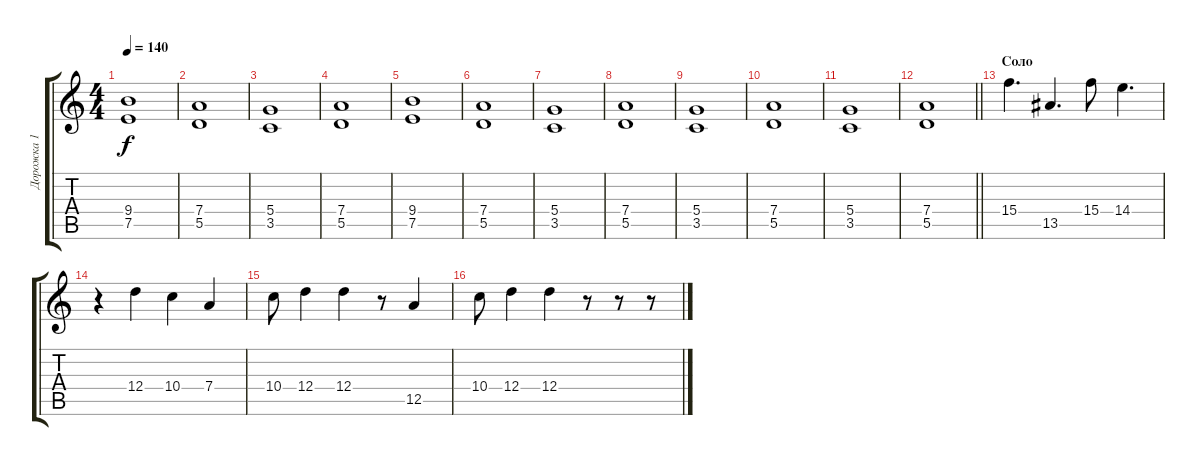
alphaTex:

\track ("Дорожка 1" "Дорожка 1") {instrument distortionguitar}
\staff {score tabs}
\tuning (E4 B3 G3 D3 A2 E2) {hide}
\ts (4 4)
\tempo 140
\clef g2
\ks c
(9.4 7.5).1{dy f} |
(7.4 5.5).1 |
(5.4 3.5).1 |
(7.4 5.5).1 |
(9.4 7.5).1 |
(7.4 5.5).1 |
(5.4 3.5).1 |
(7.4 5.5).1 |
(5.4 3.5).1 |
(7.4 5.5).1 |
(5.4 3.5).1 |
\barLineRight lightlight
(7.4 5.5).1 |
\section ("" "Соло")
15.4.4{d} 13.5.4{d} 15.4.8 14.4.4{d} |
r.4 12.4.4 10.4.4 7.4.4 |
10.4.8 12.4.4 12.4.4 r.8 12.5.4 |
10.4.8 12.4.4 12.4.4 r.8 r.8 r.8
